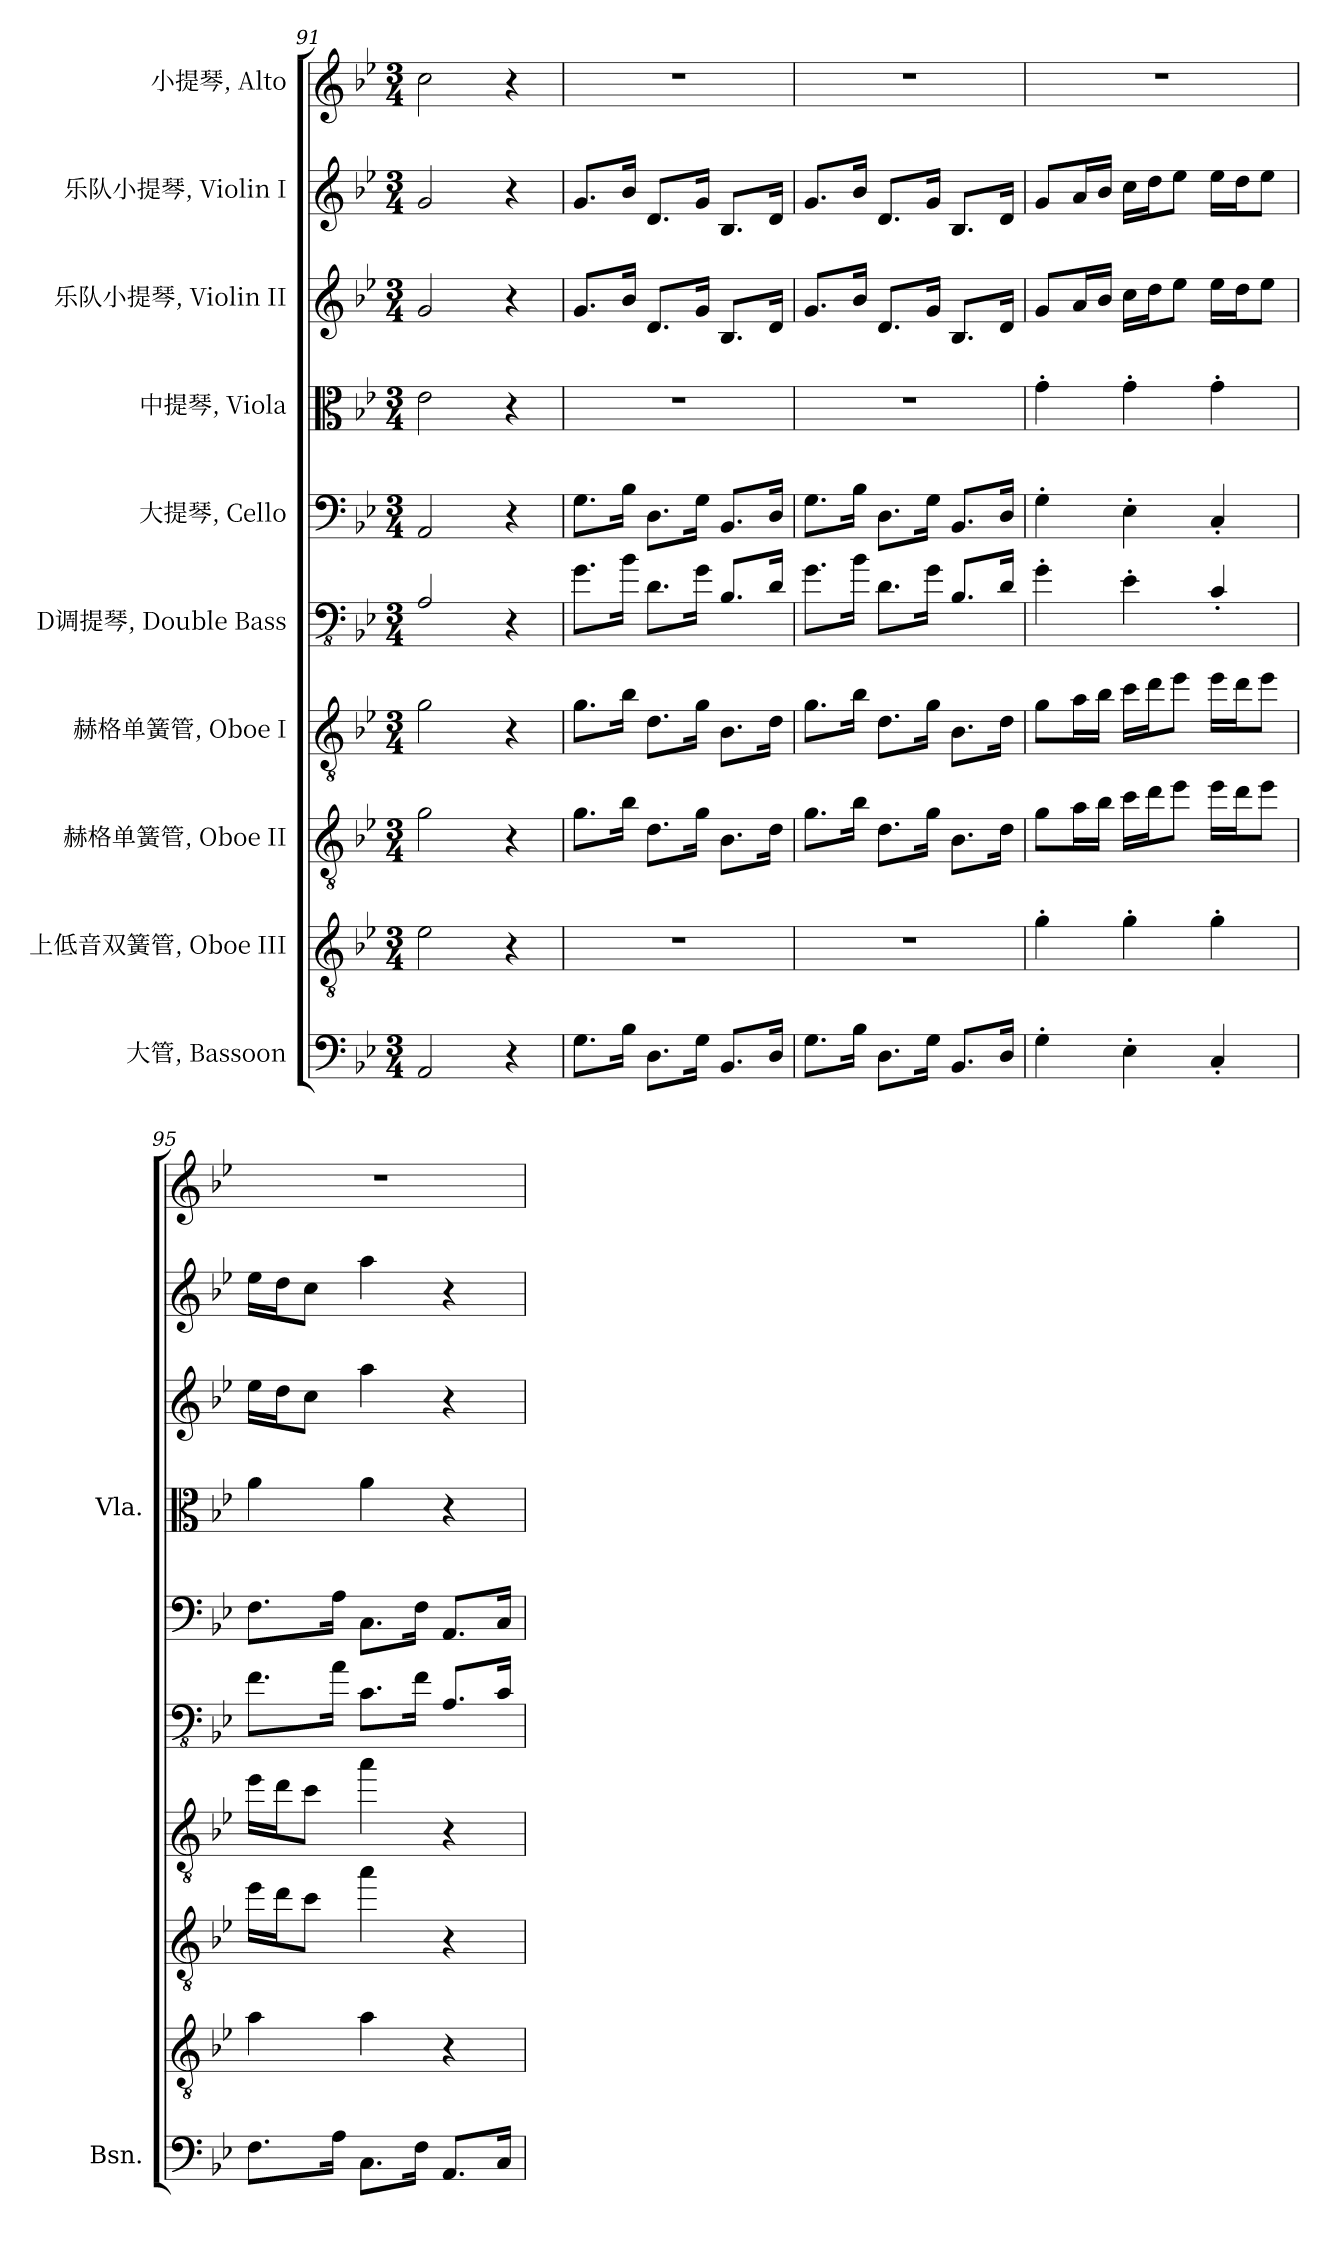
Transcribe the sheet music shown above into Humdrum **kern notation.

**kern	**kern	**kern	**kern	**kern	**kern	**kern	**kern	**kern	**kern
*part10	*part9	*part8	*part7	*part6	*part5	*part4	*part3	*part2	*part1
*staff10	*staff9	*staff8	*staff7	*staff6	*staff5	*staff4	*staff3	*staff2	*staff1
*I"大管, Bassoon	*I"上低音双簧管, Oboe III	*I"赫格单簧管, Oboe II	*I"赫格单簧管, Oboe I	*I"D调提琴, Double Bass	*I"大提琴, Cello	*I"中提琴, Viola	*I"乐队小提琴, Violin II	*I"乐队小提琴, Violin I	*I"小提琴, Alto
*I'Bsn.	*	*	*	*	*	*I'Vla.	*	*	*
*clefF4	*clefGv2	*clefGv2	*clefGv2	*clefFv4	*clefF4	*clefC3	*clefG2	*clefG2	*clefG2
*	*	*	*	*ITrd7c12	*	*	*	*	*
*k[b-e-]	*k[b-e-]	*k[b-e-]	*k[b-e-]	*k[b-e-]	*k[b-e-]	*k[b-e-]	*k[b-e-]	*k[b-e-]	*k[b-e-]
*M3/4	*M3/4	*M3/4	*M3/4	*M3/4	*M3/4	*M3/4	*M3/4	*M3/4	*M3/4
=91	=91	=91	=91	=91	=91	=91	=91	=91	=91
2AA/	2e-\	2g\	2g\	2AAA/	2AA/	2e-\	2g/	2g/	2cc\
4r	4r	4r	4r	4r	4r	4r	4r	4r	4r
!!LO:PB:g=z
=92	=92	=92	=92	=92	=92	=92	=92	=92	=92
*	*	*	*	*	*	*	*	*	*MM90
8.G\L	2.r	8.g\L	8.g\L	8.GG\L	8.G\L	2.r	8.g/L	8.g/L	2.r
16B-\Jk	.	16b-\Jk	16b-\Jk	16BB-\Jk	16B-\Jk	.	16b-/Jk	16b-/Jk	.
8.D\L	.	8.d\L	8.d\L	8.DD\L	8.D\L	.	8.d/L	8.d/L	.
16G\Jk	.	16g\Jk	16g\Jk	16GG\Jk	16G\Jk	.	16g/Jk	16g/Jk	.
8.BB-/L	.	8.B-\L	8.B-\L	8.BBB-/L	8.BB-/L	.	8.B-/L	8.B-/L	.
16D/Jk	.	16d\Jk	16d\Jk	16DD/Jk	16D/Jk	.	16d/Jk	16d/Jk	.
=93	=93	=93	=93	=93	=93	=93	=93	=93	=93
8.G\L	2.r	8.g\L	8.g\L	8.GG\L	8.G\L	2.r	8.g/L	8.g/L	2.r
16B-\Jk	.	16b-\Jk	16b-\Jk	16BB-\Jk	16B-\Jk	.	16b-/Jk	16b-/Jk	.
8.D\L	.	8.d\L	8.d\L	8.DD\L	8.D\L	.	8.d/L	8.d/L	.
16G\Jk	.	16g\Jk	16g\Jk	16GG\Jk	16G\Jk	.	16g/Jk	16g/Jk	.
8.BB-/L	.	8.B-\L	8.B-\L	8.BBB-/L	8.BB-/L	.	8.B-/L	8.B-/L	.
16D/Jk	.	16d\Jk	16d\Jk	16DD/Jk	16D/Jk	.	16d/Jk	16d/Jk	.
=94	=94	=94	=94	=94	=94	=94	=94	=94	=94
4G'\	4g'\	8g\L	8g\L	4GG'\	4G'\	4g'\	8g/L	8g/L	2.r
.	.	16a\L	16a\L	.	.	.	16a/L	16a/L	.
.	.	16b-\JJ	16b-\JJ	.	.	.	16b-/JJ	16b-/JJ	.
4E-'\	4g'\	16cc\LL	16cc\LL	4EE-'\	4E-'\	4g'\	16cc\LL	16cc\LL	.
.	.	16dd\J	16dd\J	.	.	.	16dd\J	16dd\J	.
.	.	8ee-\J	8ee-\J	.	.	.	8ee-\J	8ee-\J	.
4C'/	4g'\	16ee-\LL	16ee-\LL	4CC'/	4C'/	4g'\	16ee-\LL	16ee-\LL	.
.	.	16dd\J	16dd\J	.	.	.	16dd\J	16dd\J	.
.	.	8ee-\J	8ee-\J	.	.	.	8ee-\J	8ee-\J	.
=95	=95	=95	=95	=95	=95	=95	=95	=95	=95
8.F\L	4a\	16ee-\LL	16ee-\LL	8.FF\L	8.F\L	4a\	16ee-\LL	16ee-\LL	2.r
.	.	16dd\J	16dd\J	.	.	.	16dd\J	16dd\J	.
.	.	8cc\J	8cc\J	.	.	.	8cc\J	8cc\J	.
16A\Jk	.	.	.	16AA\Jk	16A\Jk	.	.	.	.
8.C\L	4a\	4aa\	4aa\	8.CC\L	8.C\L	4a\	4aa\	4aa\	.
16F\Jk	.	.	.	16FF\Jk	16F\Jk	.	.	.	.
8.AA/L	4r	4r	4r	8.AAA/L	8.AA/L	4r	4r	4r	.
16C/Jk	.	.	.	16CC/Jk	16C/Jk	.	.	.	.
=	=	=	=	=	=	=	=	=	=
*-	*-	*-	*-	*-	*-	*-	*-	*-	*-
